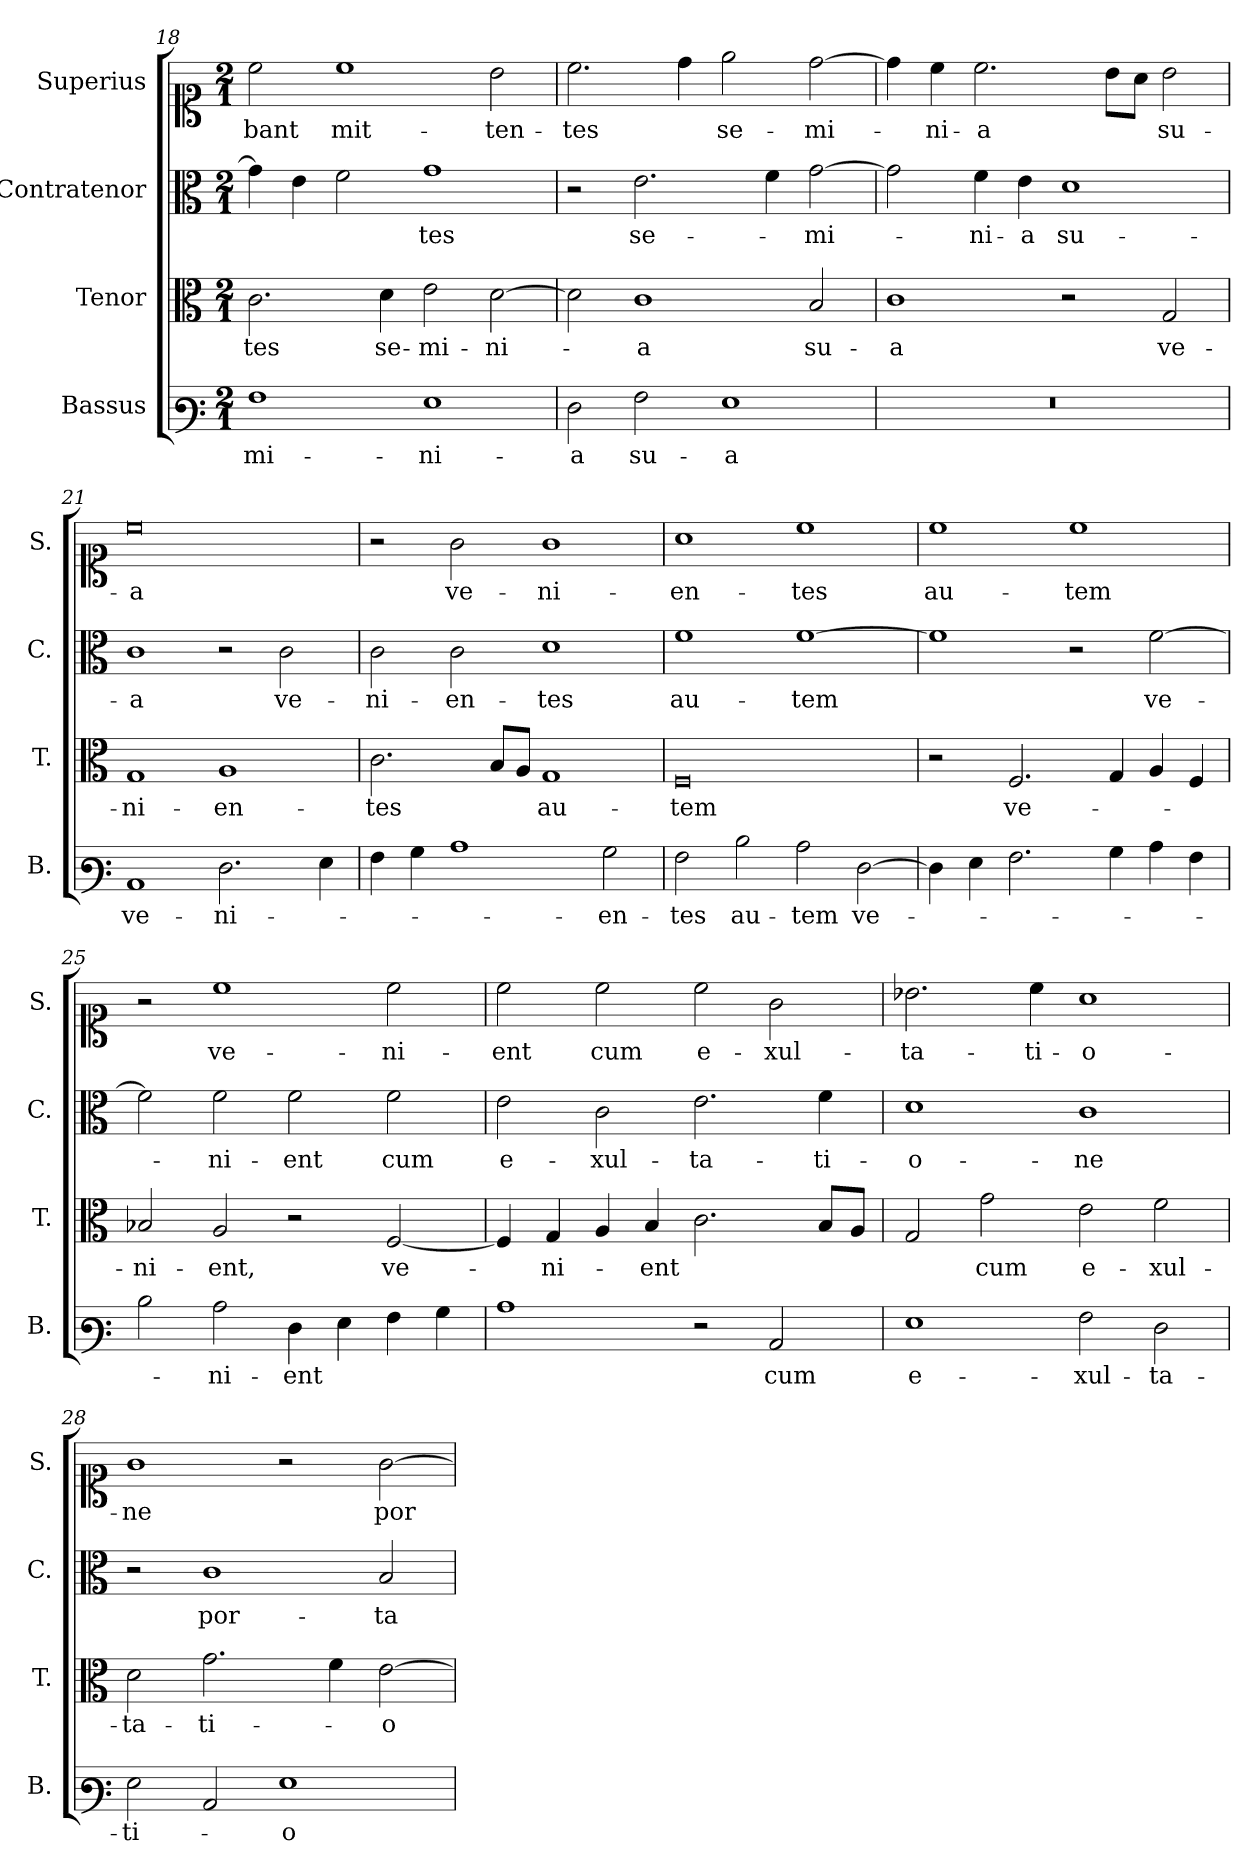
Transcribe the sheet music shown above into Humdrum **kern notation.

**kern	**text	**kern	**text	**kern	**text	**kern	**text
*part4	*part4	*part3	*part3	*part2	*part2	*part1	*part1
*staff4	*staff4	*staff3	*staff3	*staff2	*staff2	*staff1	*staff1
*I"Bassus	*	*I"Tenor	*	*I"Contratenor	*	*I"Superius	*
*I'B.	*	*I'T.	*	*I'C.	*	*I'S.	*
*clefF3	*	*clefC3	*	*clefC3	*	*clefC1	*
*k[]	*	*k[]	*	*k[]	*	*k[]	*
*M2/1	*	*M2/1	*	*M2/1	*	*M2/1	*
=18	=18	=18	=18	=18	=18	=18	=18
!	!LO:LY:b	!	!LO:LY:b	!	!	!	!LO:LY:b
1A	-mi-	2.c\	-tes	4g\]	.	2cc\	-bant
.	.	.	.	4e\	.	.	.
!	!	!	!	!	!	!	!LO:LY:b
.	.	.	.	2f\	.	1cc	mit-
!	!	!	!LO:LY:b	!	!	!	!
.	.	4d\	se-	.	.	.	.
!	!LO:LY:b	!	!LO:LY:b	!	!LO:LY:b	!	!
1G	-ni-	2e\	-mi-	1g	-tes	.	.
!	!	!	!LO:LY:b	!	!	!	!LO:LY:b
.	.	[2d\	-ni-	.	.	2b\	-ten-
=19	=19	=19	=19	=19	=19	=19	=19
!	!LO:LY:b	!	!	!	!	!	!LO:LY:b
2F\	-a	2d\]	.	2r	.	2.cc\	-tes
!	!LO:LY:b	!	!LO:LY:b	!	!LO:LY:b	!	!
2A\	su-	1c	-a	2.e\	se-	.	.
.	.	.	.	.	.	4dd\	.
!	!LO:LY:b	!	!	!	!	!	!LO:LY:b
1G	-a	.	.	.	.	2ee\	se-
.	.	.	.	4f\	.	.	.
!	!	!	!LO:LY:b	!	!LO:LY:b	!	!LO:LY:b
.	.	2B/	su-	[2g\	-mi-	[2dd\	-mi-
=20	=20	=20	=20	=20	=20	=20	=20
!	!	!	!LO:LY:b	!	!	!	!
0r	.	1c	-a	2g\]	.	4dd\]	.
!	!	!	!	!	!	!	!LO:LY:b
.	.	.	.	.	.	4cc\	-ni-
!	!	!	!	!	!LO:LY:b	!	!LO:LY:b
.	.	.	.	4f\	-ni-	2.cc\	-a
!	!	!	!	!	!LO:LY:b	!	!
.	.	.	.	4e\	-a	.	.
!	!	!	!	!	!LO:LY:b	!	!
.	.	2r	.	1d	su-	.	.
.	.	.	.	.	.	8b\L	.
.	.	.	.	.	.	8a\J	.
!	!	!	!LO:LY:b	!	!	!	!LO:LY:b
.	.	2G/	ve-	.	.	2b\	su-
!!LO:LB:g=z
=21	=21	=21	=21	=21	=21	=21	=21
!	!LO:LY:b	!	!LO:LY:b	!	!LO:LY:b	!	!LO:LY:b
1C	ve-	1G	-ni-	1c	-a	0cc	-a
!	!LO:LY:b	!	!LO:LY:b	!	!	!	!
2.F\	-ni-	1A	-en-	2r	.	.	.
!	!	!	!	!	!LO:LY:b	!	!
.	.	.	.	2c\	ve-	.	.
4G\	.	.	.	.	.	.	.
=22	=22	=22	=22	=22	=22	=22	=22
!	!	!	!LO:LY:b	!	!LO:LY:b	!	!
4A\	.	2.c\	tes	2c\	-ni-	2r	.
4B\	.	.	.	.	.	.	.
!	!	!	!	!	!LO:LY:b	!	!LO:LY:b
1c	.	.	.	2c\	-en-	2g\	ve-
.	.	8B/L	.	.	.	.	.
.	.	8A/J	.	.	.	.	.
!	!	!	!LO:LY:b	!	!LO:LY:b	!	!LO:LY:b
.	.	1G	au-	1d	-tes	1g	-ni-
!	!LO:LY:b	!	!	!	!	!	!
2B\	-en-	.	.	.	.	.	.
=23	=23	=23	=23	=23	=23	=23	=23
!	!LO:LY:b	!	!LO:LY:b	!	!LO:LY:b	!	!LO:LY:b
2A\	-tes	0F	-tem	1f	au-	1a	-en-
!	!LO:LY:b	!	!	!	!	!	!
2d\	au-	.	.	.	.	.	.
!	!LO:LY:b	!	!	!	!LO:LY:b	!	!LO:LY:b
2c\	-tem	.	.	[1f	-tem	1cc	-tes
!	!LO:LY:b	!	!	!	!	!	!
[2F\	ve-	.	.	.	.	.	.
=24	=24	=24	=24	=24	=24	=24	=24
!	!	!	!	!	!	!	!LO:LY:b
4F\]	.	2r	.	1f]	.	1cc	au-
4G\	.	.	.	.	.	.	.
!	!	!	!LO:LY:b	!	!	!	!
2.A\	.	2.F/	ve-	.	.	.	.
!	!	!	!	!	!	!	!LO:LY:b
.	.	.	.	2r	.	1cc	-tem
4B\	.	4G/	.	.	.	.	.
!	!	!	!	!	!LO:LY:b	!	!
4c\	.	4A/	.	[2f\	ve-	.	.
4A\	.	4F/	.	.	.	.	.
=25	=25	=25	=25	=25	=25	=25	=25
!	!	!	!LO:LY:b	!	!	!	!
2d\	.	2B-X/	-ni-	2f\]	.	2r	.
!	!LO:LY:b	!	!LO:LY:b	!	!LO:LY:b	!	!LO:LY:b
2c\	-ni-	2A/	-ent,	2f\	-ni-	1cc	ve-
!	!LO:LY:b	!	!	!	!LO:LY:b	!	!
4F\	-ent	2r	.	2f\	-ent	.	.
4G\	.	.	.	.	.	.	.
!	!	!	!LO:LY:b	!	!LO:LY:b	!	!LO:LY:b
4A\	.	[2F/	ve-	2f\	cum	2cc\	-ni-
4B\	.	.	.	.	.	.	.
=26	=26	=26	=26	=26	=26	=26	=26
!	!	!	!	!	!LO:LY:b	!	!LO:LY:b
1c	.	4F/]	.	2e\	e-	2cc\	-ent
!	!	!	!LO:LY:b	!	!	!	!
.	.	4G/	ni-	.	.	.	.
!	!	!	!	!	!LO:LY:b	!	!LO:LY:b
.	.	4A/	.	2c\	-xul-	2cc\	cum
!	!	!	!LO:LY:b	!	!	!	!
.	.	4B/	-ent	.	.	.	.
!	!	!	!	!	!LO:LY:b	!	!LO:LY:b
2r	.	2.c\	.	2.e\	-ta-	2cc\	e-
!	!LO:LY:b	!	!	!	!	!	!LO:LY:b
2C/	cum	.	.	.	.	2g\	-xul-
!	!	!	!	!	!LO:LY:b	!	!
.	.	8B/L	.	4f\	-ti-	.	.
.	.	8A/J	.	.	.	.	.
!!LO:LB:g=z
=27	=27	=27	=27	=27	=27	=27	=27
!	!LO:LY:b	!	!	!	!LO:LY:b	!	!LO:LY:b
1G	e-	2G/	.	1d	-o-	2.b-X\	-ta-
!	!	!	!LO:LY:b	!	!	!	!
.	.	2g\	cum	.	.	.	.
!	!	!	!	!	!	!	!LO:LY:b
.	.	.	.	.	.	4cc\	-ti-
!	!LO:LY:b	!	!LO:LY:b	!	!LO:LY:b	!	!LO:LY:b
2A\	-xul-	2e\	e-	1c	-ne	1a	-o-
!	!LO:LY:b	!	!LO:LY:b	!	!	!	!
2F\	-ta-	2f\	-xul-	.	.	.	.
=28	=28	=28	=28	=28	=28	=28	=28
!	!LO:LY:b	!	!LO:LY:b	!	!	!	!LO:LY:b
2G\	-ti-	2d\	-ta-	2r	.	1g	-ne
!	!	!	!LO:LY:b	!	!LO:LY:b	!	!
2C/	.	2.g\	-ti-	1c	por-	.	.
!	!LO:LY:b	!	!	!	!	!	!
1G	-o-	.	.	.	.	2r	.
.	.	4f\	.	.	.	.	.
!	!	!	!LO:LY:b	!	!LO:LY:b	!	!LO:LY:b
.	.	[2e\	-o-	2B/	-ta-	[2g\	por-
=	=	=	=	=	=	=	=
*-	*-	*-	*-	*-	*-	*-	*-
